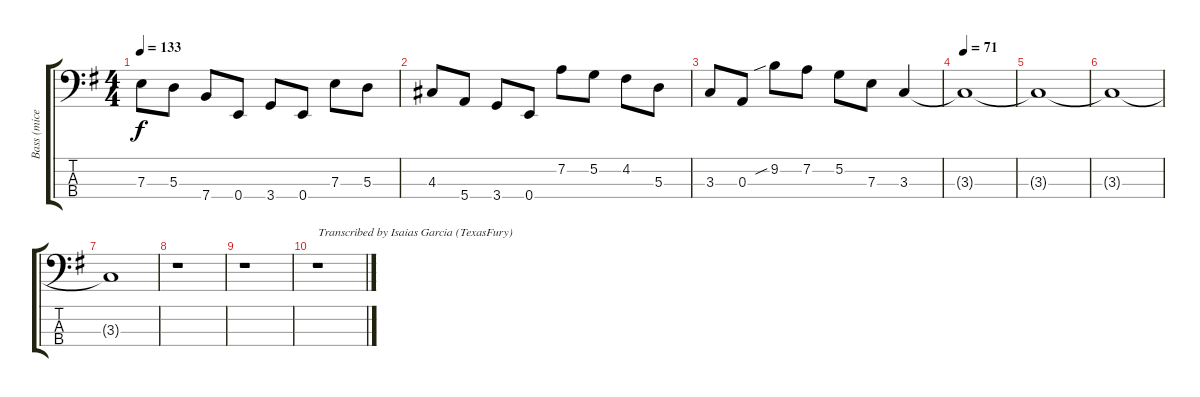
\track ("Bass (miced amp)" "Bass (mice") {instrument overdrivenguitar}
\staff {score tabs}
\tuning (G2 D2 A1 E1) {hide}
\ts (4 4)
\tempo 133
\clef f4
\ks g
7.3.8{dy f} 5.3.8 7.4.8 0.4.8 3.4.8 0.4.8 7.3.8 5.3.8 |
4.3.8 5.4.8 3.4.8 0.4.8 7.2.8 5.2.8 4.2.8 5.3.8 |
3.3.8 0.3.8 9.2{sib}.8 7.2.8 5.2.8 7.3.8 3.3.4{volume 0} |
\tempo 71
3.3{t}.1 |
3.3{t}.1 |
3.3{t}.1 |
3.3{t}.1 |
r.1 |
r.1 |
\ks eminor
r.1{txt "Transcribed by Isaias Garcia (TexasFury)"}
